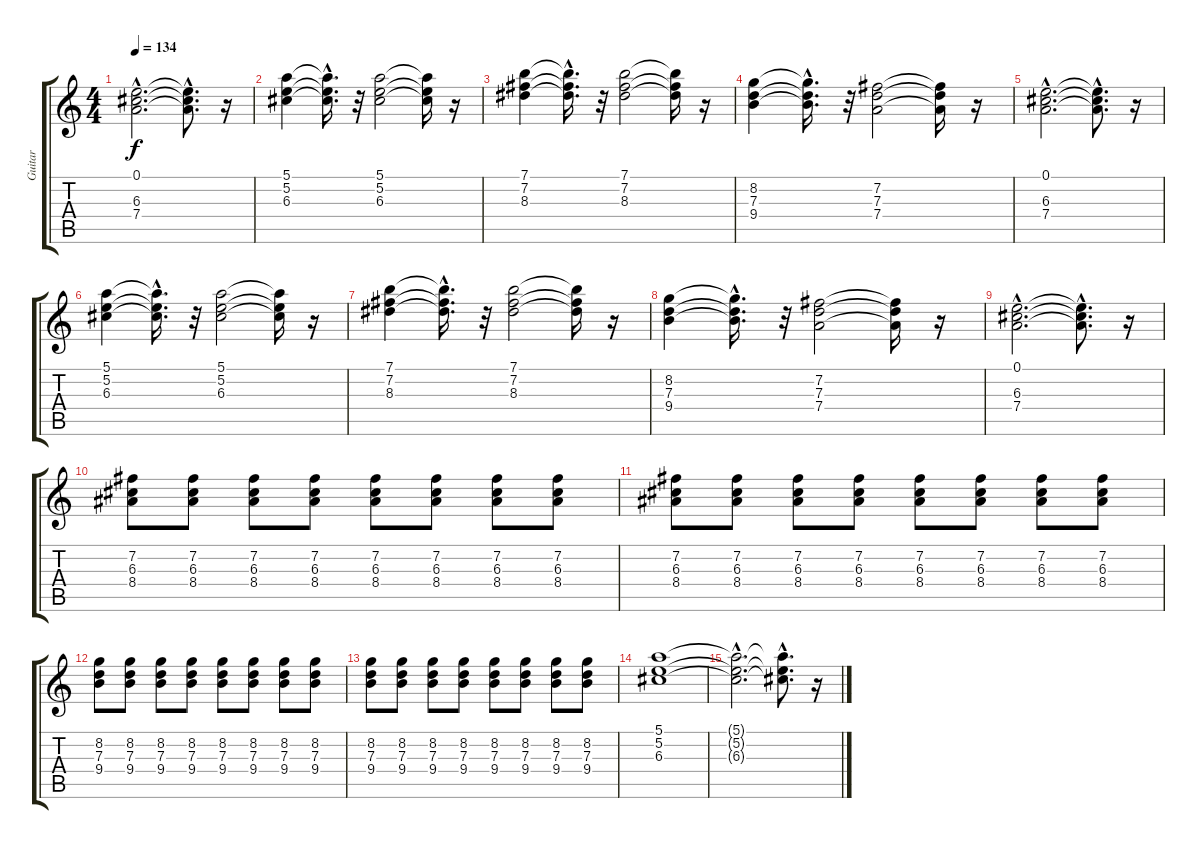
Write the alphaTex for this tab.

\track ("Guitar" "Guitar") {instrument acousticguitarsteel}
\staff {score tabs}
\tuning (E4 B3 G3 D3 A2 E2) {hide}
\ts (4 4)
\tempo 134
\clef g2
\ks c
(0.1{hac} 6.3{hac} 7.4{hac}).2{d dy f} (0.1{hac t} 6.3{hac t} 7.4{hac t}).8{d} r.16 |
(5.1 5.2 6.3).4 (5.1{hac t} 5.2{hac t} 6.3{hac t}).16{d} r.32 (5.1 5.2 6.3).2 (5.1{t} 5.2{t} 6.3{t}).16 r.16 |
(7.1 7.2 8.3).4 (7.1{hac t} 7.2{hac t} 8.3{hac t}).16{d} r.32 (7.1 7.2 8.3).2 (7.1{t} 7.2{t} 8.3{t}).16 r.16 |
(8.2 7.3 9.4).4 (8.2{hac t} 7.3{hac t} 9.4{hac t}).16{d} r.32 (7.2 7.3 7.4).2 (7.2{t} 7.3{t} 7.4{t}).16 r.16 |
(0.1{hac} 6.3{hac} 7.4{hac}).2{d} (0.1{hac t} 6.3{hac t} 7.4{hac t}).8{d} r.16 |
(5.1 5.2 6.3).4 (5.1{hac t} 5.2{hac t} 6.3{hac t}).16{d} r.32 (5.1 5.2 6.3).2 (5.1{t} 5.2{t} 6.3{t}).16 r.16 |
(7.1 7.2 8.3).4 (7.1{hac t} 7.2{hac t} 8.3{hac t}).16{d} r.32 (7.1 7.2 8.3).2 (7.1{t} 7.2{t} 8.3{t}).16 r.16 |
(8.2 7.3 9.4).4 (8.2{hac t} 7.3{hac t} 9.4{hac t}).16{d} r.32 (7.2 7.3 7.4).2 (7.2{t} 7.3{t} 7.4{t}).16 r.16 |
(0.1{hac} 6.3{hac} 7.4{hac}).2{d} (0.1{hac t} 6.3{hac t} 7.4{hac t}).8{d} r.16 |
(7.2 6.3 8.4).8 (7.2 6.3 8.4).8 (7.2 6.3 8.4).8 (7.2 6.3 8.4).8 (7.2 6.3 8.4).8 (7.2 6.3 8.4).8 (7.2 6.3 8.4).8 (7.2 6.3 8.4).8 |
(7.2 6.3 8.4).8 (7.2 6.3 8.4).8 (7.2 6.3 8.4).8 (7.2 6.3 8.4).8 (7.2 6.3 8.4).8 (7.2 6.3 8.4).8 (7.2 6.3 8.4).8 (7.2 6.3 8.4).8 |
(8.2 7.3 9.4).8 (8.2 7.3 9.4).8 (8.2 7.3 9.4).8 (8.2 7.3 9.4).8 (8.2 7.3 9.4).8 (8.2 7.3 9.4).8 (8.2 7.3 9.4).8 (8.2 7.3 9.4).8 |
(8.2 7.3 9.4).8 (8.2 7.3 9.4).8 (8.2 7.3 9.4).8 (8.2 7.3 9.4).8 (8.2 7.3 9.4).8 (8.2 7.3 9.4).8 (8.2 7.3 9.4).8 (8.2 7.3 9.4).8 |
(5.1 5.2 6.3).1 |
(5.1{hac t} 5.2{hac t} 6.3{hac t}).2{d} (5.1{hac t} 5.2{hac t} 6.3{hac t}).8{d} r.16
